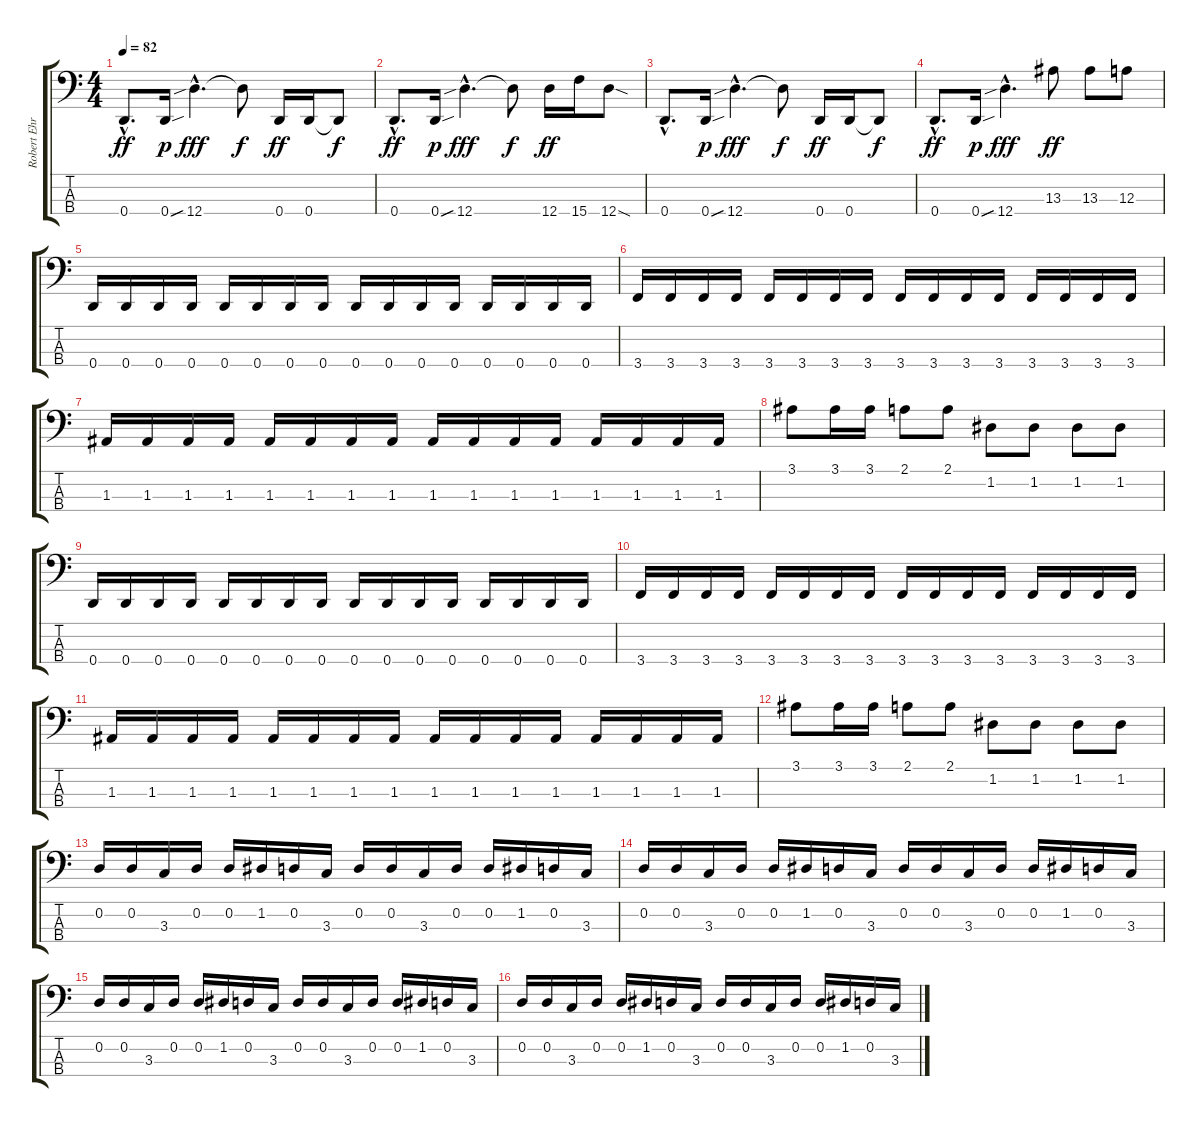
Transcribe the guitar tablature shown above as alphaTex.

\track ("Robert Ehrenbrand - Bass" "Robert Ehr") {instrument electricbassfinger}
\staff {score tabs}
\tuning (G2 D2 A1 D1) {hide}
\ts (4 4)
\tempo 82
\clef f4
\ks c
0.4{hac}.8{d dy ff} 0.4{sou}.16{dy p} 12.4{sib hac}.4{d dy fff} 12.4{t}.8{dy f} 0.4.16{dy ff} 0.4.16 0.4{t}.8{dy f} |
0.4{hac}.8{d dy ff} 0.4{sou}.16{dy p} 12.4{sib hac}.4{d dy fff} 12.4{t}.8{dy f} 12.4.16{dy ff} 15.4.16 12.4{sod}.8 |
0.4{hac}.8{d} 0.4{sou}.16{dy p} 12.4{sib hac}.4{d dy fff} 12.4{t}.8{dy f} 0.4.16{dy ff} 0.4.16 0.4{t}.8{dy f} |
0.4{hac}.8{d dy ff} 0.4{sou}.16{dy p} 12.4{sib hac}.4{d dy fff} 13.3.8{dy ff} 13.3.8 12.3.8 |
0.4.16 0.4.16 0.4.16 0.4.16 0.4.16 0.4.16 0.4.16 0.4.16 0.4.16 0.4.16 0.4.16 0.4.16 0.4.16 0.4.16 0.4.16 0.4.16 |
3.4.16 3.4.16 3.4.16 3.4.16 3.4.16 3.4.16 3.4.16 3.4.16 3.4.16 3.4.16 3.4.16 3.4.16 3.4.16 3.4.16 3.4.16 3.4.16 |
1.3.16 1.3.16 1.3.16 1.3.16 1.3.16 1.3.16 1.3.16 1.3.16 1.3.16 1.3.16 1.3.16 1.3.16 1.3.16 1.3.16 1.3.16 1.3.16 |
3.1.8 3.1.16 3.1.16 2.1.8 2.1.8 1.2.8 1.2.8 1.2.8 1.2.8 |
0.4.16 0.4.16 0.4.16 0.4.16 0.4.16 0.4.16 0.4.16 0.4.16 0.4.16 0.4.16 0.4.16 0.4.16 0.4.16 0.4.16 0.4.16 0.4.16 |
3.4.16 3.4.16 3.4.16 3.4.16 3.4.16 3.4.16 3.4.16 3.4.16 3.4.16 3.4.16 3.4.16 3.4.16 3.4.16 3.4.16 3.4.16 3.4.16 |
1.3.16 1.3.16 1.3.16 1.3.16 1.3.16 1.3.16 1.3.16 1.3.16 1.3.16 1.3.16 1.3.16 1.3.16 1.3.16 1.3.16 1.3.16 1.3.16 |
3.1.8 3.1.16 3.1.16 2.1.8 2.1.8 1.2.8 1.2.8 1.2.8 1.2.8 |
0.2.16 0.2.16 3.3.16 0.2.16 0.2.16 1.2.16 0.2.16 3.3.16 0.2.16 0.2.16 3.3.16 0.2.16 0.2.16 1.2.16 0.2.16 3.3.16 |
0.2.16 0.2.16 3.3.16 0.2.16 0.2.16 1.2.16 0.2.16 3.3.16 0.2.16 0.2.16 3.3.16 0.2.16 0.2.16 1.2.16 0.2.16 3.3.16 |
0.2.16 0.2.16 3.3.16 0.2.16 0.2.16 1.2.16 0.2.16 3.3.16 0.2.16 0.2.16 3.3.16 0.2.16 0.2.16 1.2.16 0.2.16 3.3.16 |
0.2.16 0.2.16 3.3.16 0.2.16 0.2.16 1.2.16 0.2.16 3.3.16 0.2.16 0.2.16 3.3.16 0.2.16 0.2.16 1.2.16 0.2.16 3.3.16
